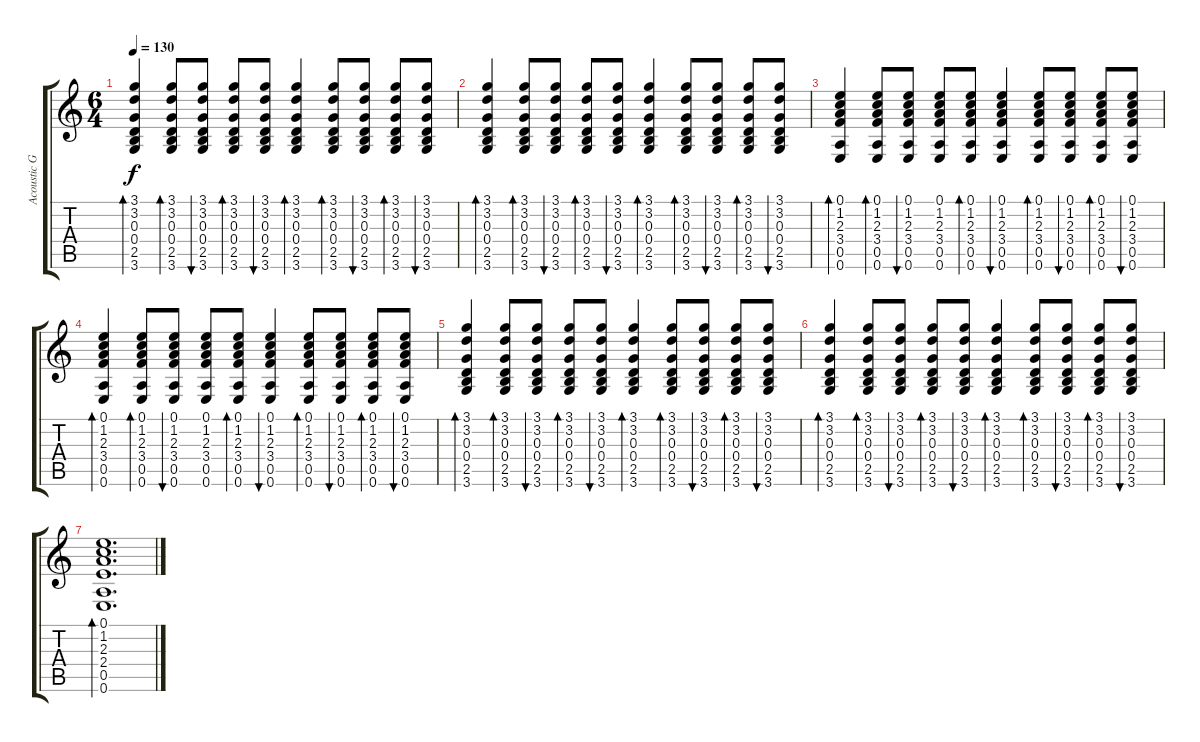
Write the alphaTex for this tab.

\track ("Acoustic Guitar" "Acoustic G") {instrument acousticguitarsteel}
\staff {score tabs}
\tuning (E4 B3 G3 D3 A2 E2) {hide}
\ts (6 4)
\tempo 130
\clef g2
\ks c
(3.1 3.2 0.3 0.4 2.5 3.6).4{bd 60 dy f} (3.1 3.2 0.3 0.4 2.5 3.6).8{bd 60} (3.1 3.2 0.3 0.4 2.5 3.6).8{bu 60} (3.1 3.2 0.3 0.4 2.5 3.6).8{bd 60} (3.1 3.2 0.3 0.4 2.5 3.6).8{bu 60} (3.1 3.2 0.3 0.4 2.5 3.6).4{bd 60} (3.1 3.2 0.3 0.4 2.5 3.6).8{bd 60} (3.1 3.2 0.3 0.4 2.5 3.6).8{bu 60} (3.1 3.2 0.3 0.4 2.5 3.6).8{bd 60} (3.1 3.2 0.3 0.4 2.5 3.6).8{bu 60} |
(3.1 3.2 0.3 0.4 2.5 3.6).4{bd 60} (3.1 3.2 0.3 0.4 2.5 3.6).8{bd 60} (3.1 3.2 0.3 0.4 2.5 3.6).8{bu 60} (3.1 3.2 0.3 0.4 2.5 3.6).8{bd 60} (3.1 3.2 0.3 0.4 2.5 3.6).8{bu 60} (3.1 3.2 0.3 0.4 2.5 3.6).4{bd 60} (3.1 3.2 0.3 0.4 2.5 3.6).8{bd 60} (3.1 3.2 0.3 0.4 2.5 3.6).8{bu 60} (3.1 3.2 0.3 0.4 2.5 3.6).8{bd 60} (3.1 3.2 0.3 0.4 2.5 3.6).8{bu 60} |
(0.1 1.2 2.3 3.4 0.5 0.6).4{bd 60} (0.1 1.2 2.3 3.4 0.5 0.6).8{bd 60} (0.1 1.2 2.3 3.4 0.5 0.6).8{bu 60} (0.1 1.2 2.3 3.4 0.5 0.6).8 (0.1 1.2 2.3 3.4 0.5 0.6).8{bd 60} (0.1 1.2 2.3 3.4 0.5 0.6).4{bu 60} (0.1 1.2 2.3 3.4 0.5 0.6).8{bd 60} (0.1 1.2 2.3 3.4 0.5 0.6).8{bu 60} (0.1 1.2 2.3 3.4 0.5 0.6).8{bd 60} (0.1 1.2 2.3 3.4 0.5 0.6).8{bu 60} |
(0.1 1.2 2.3 3.4 0.5 0.6).4{bd 60} (0.1 1.2 2.3 3.4 0.5 0.6).8{bd 60} (0.1 1.2 2.3 3.4 0.5 0.6).8{bu 60} (0.1 1.2 2.3 3.4 0.5 0.6).8 (0.1 1.2 2.3 3.4 0.5 0.6).8{bd 60} (0.1 1.2 2.3 3.4 0.5 0.6).4{bu 60} (0.1 1.2 2.3 3.4 0.5 0.6).8{bd 60} (0.1 1.2 2.3 3.4 0.5 0.6).8{bu 60} (0.1 1.2 2.3 3.4 0.5 0.6).8{bd 60} (0.1 1.2 2.3 3.4 0.5 0.6).8{bu 60} |
(3.1 3.2 0.3 0.4 2.5 3.6).4{bd 60} (3.1 3.2 0.3 0.4 2.5 3.6).8{bd 60} (3.1 3.2 0.3 0.4 2.5 3.6).8{bu 60} (3.1 3.2 0.3 0.4 2.5 3.6).8{bd 60} (3.1 3.2 0.3 0.4 2.5 3.6).8{bu 60} (3.1 3.2 0.3 0.4 2.5 3.6).4{bd 60} (3.1 3.2 0.3 0.4 2.5 3.6).8{bd 60} (3.1 3.2 0.3 0.4 2.5 3.6).8{bu 60} (3.1 3.2 0.3 0.4 2.5 3.6).8{bd 60} (3.1 3.2 0.3 0.4 2.5 3.6).8{bu 60} |
(3.1 3.2 0.3 0.4 2.5 3.6).4{bd 60} (3.1 3.2 0.3 0.4 2.5 3.6).8{bd 60} (3.1 3.2 0.3 0.4 2.5 3.6).8{bu 60} (3.1 3.2 0.3 0.4 2.5 3.6).8{bd 60} (3.1 3.2 0.3 0.4 2.5 3.6).8{bu 60} (3.1 3.2 0.3 0.4 2.5 3.6).4{bd 60} (3.1 3.2 0.3 0.4 2.5 3.6).8{bd 60} (3.1 3.2 0.3 0.4 2.5 3.6).8{bu 60} (3.1 3.2 0.3 0.4 2.5 3.6).8{bd 60} (3.1 3.2 0.3 0.4 2.5 3.6).8{bu 60} |
(0.1 1.2 2.3 2.4 0.5 0.6).1{d bd 480}
